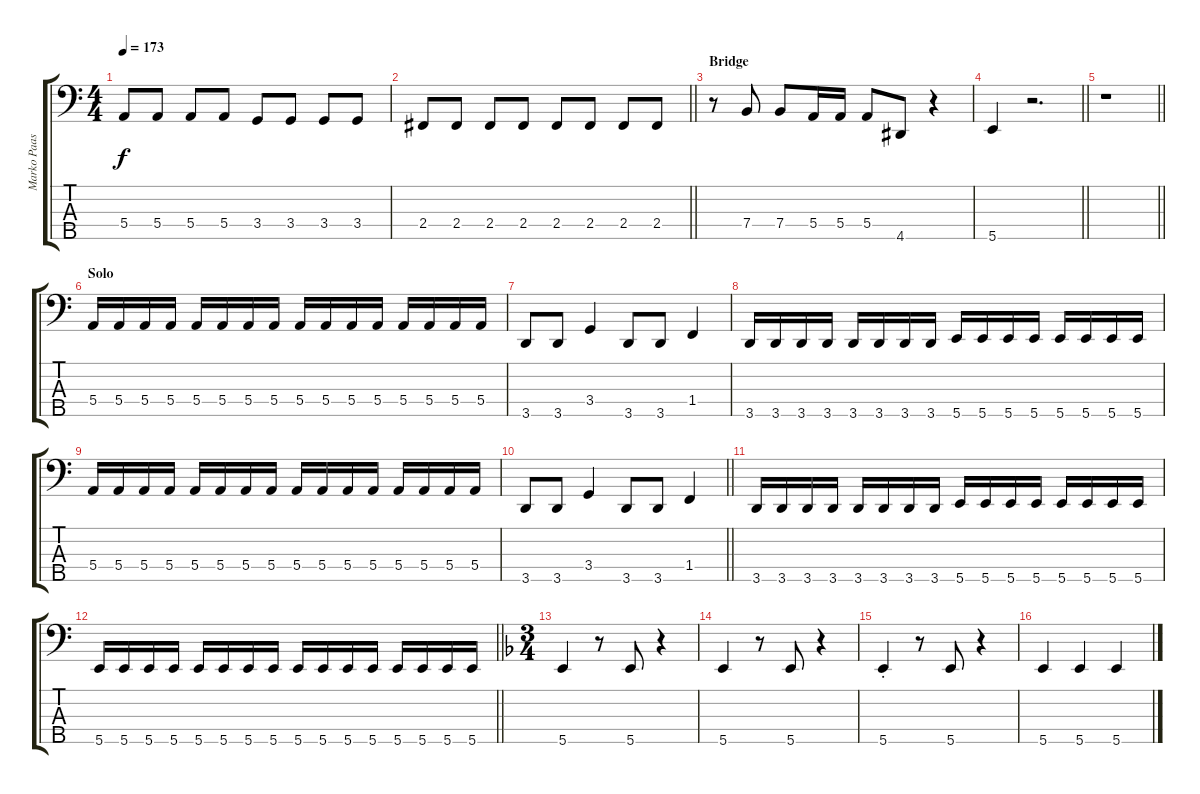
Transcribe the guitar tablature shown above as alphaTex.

\track ("Marko Paasikoski - Bass" "Marko Paas") {instrument electricbasspick}
\staff {score tabs}
\tuning (Eb2 Ab2 A1 E1 B0) {hide}
\ts (4 4)
\tempo 173
\clef f4
\ks c
5.4.8{dy f} 5.4.8 5.4.8 5.4.8 3.4.8 3.4.8 3.4.8 3.4.8 |
\barLineRight lightlight
2.4.8 2.4.8 2.4.8 2.4.8 2.4.8 2.4.8 2.4.8 2.4.8 |
\section ("" "Bridge")
r.8 7.4.8 7.4.8 5.4.16 5.4.16 5.4.8 4.5.8 r.4 |
\barLineRight lightlight
5.5.4 r.2{d} |
\barLineRight lightlight
r.1 |
\section ("" "Solo")
5.4.16 5.4.16 5.4.16 5.4.16 5.4.16 5.4.16 5.4.16 5.4.16 5.4.16 5.4.16 5.4.16 5.4.16 5.4.16 5.4.16 5.4.16 5.4.16 |
3.5.8 3.5.8 3.4.4 3.5.8 3.5.8 1.4.4 |
3.5.16 3.5.16 3.5.16 3.5.16 3.5.16 3.5.16 3.5.16 3.5.16 5.5.16 5.5.16 5.5.16 5.5.16 5.5.16 5.5.16 5.5.16 5.5.16 |
5.4.16 5.4.16 5.4.16 5.4.16 5.4.16 5.4.16 5.4.16 5.4.16 5.4.16 5.4.16 5.4.16 5.4.16 5.4.16 5.4.16 5.4.16 5.4.16 |
\barLineRight lightlight
3.5.8 3.5.8 3.4.4 3.5.8 3.5.8 1.4.4 |
\ks aminor
3.5.16 3.5.16 3.5.16 3.5.16 3.5.16 3.5.16 3.5.16 3.5.16 5.5.16 5.5.16 5.5.16 5.5.16 5.5.16 5.5.16 5.5.16 5.5.16 |
\barLineRight lightlight
5.5.16 5.5.16 5.5.16 5.5.16 5.5.16 5.5.16 5.5.16 5.5.16 5.5.16 5.5.16 5.5.16 5.5.16 5.5.16 5.5.16 5.5.16 5.5.16 |
\ts (3 4)
\ks dminor
5.5.4 r.8 5.5.8 r.4 |
5.5.4 r.8 5.5.8 r.4 |
5.5{st}.4 r.8 5.5.8 r.4 |
5.5.4 5.5.4 5.5.4
